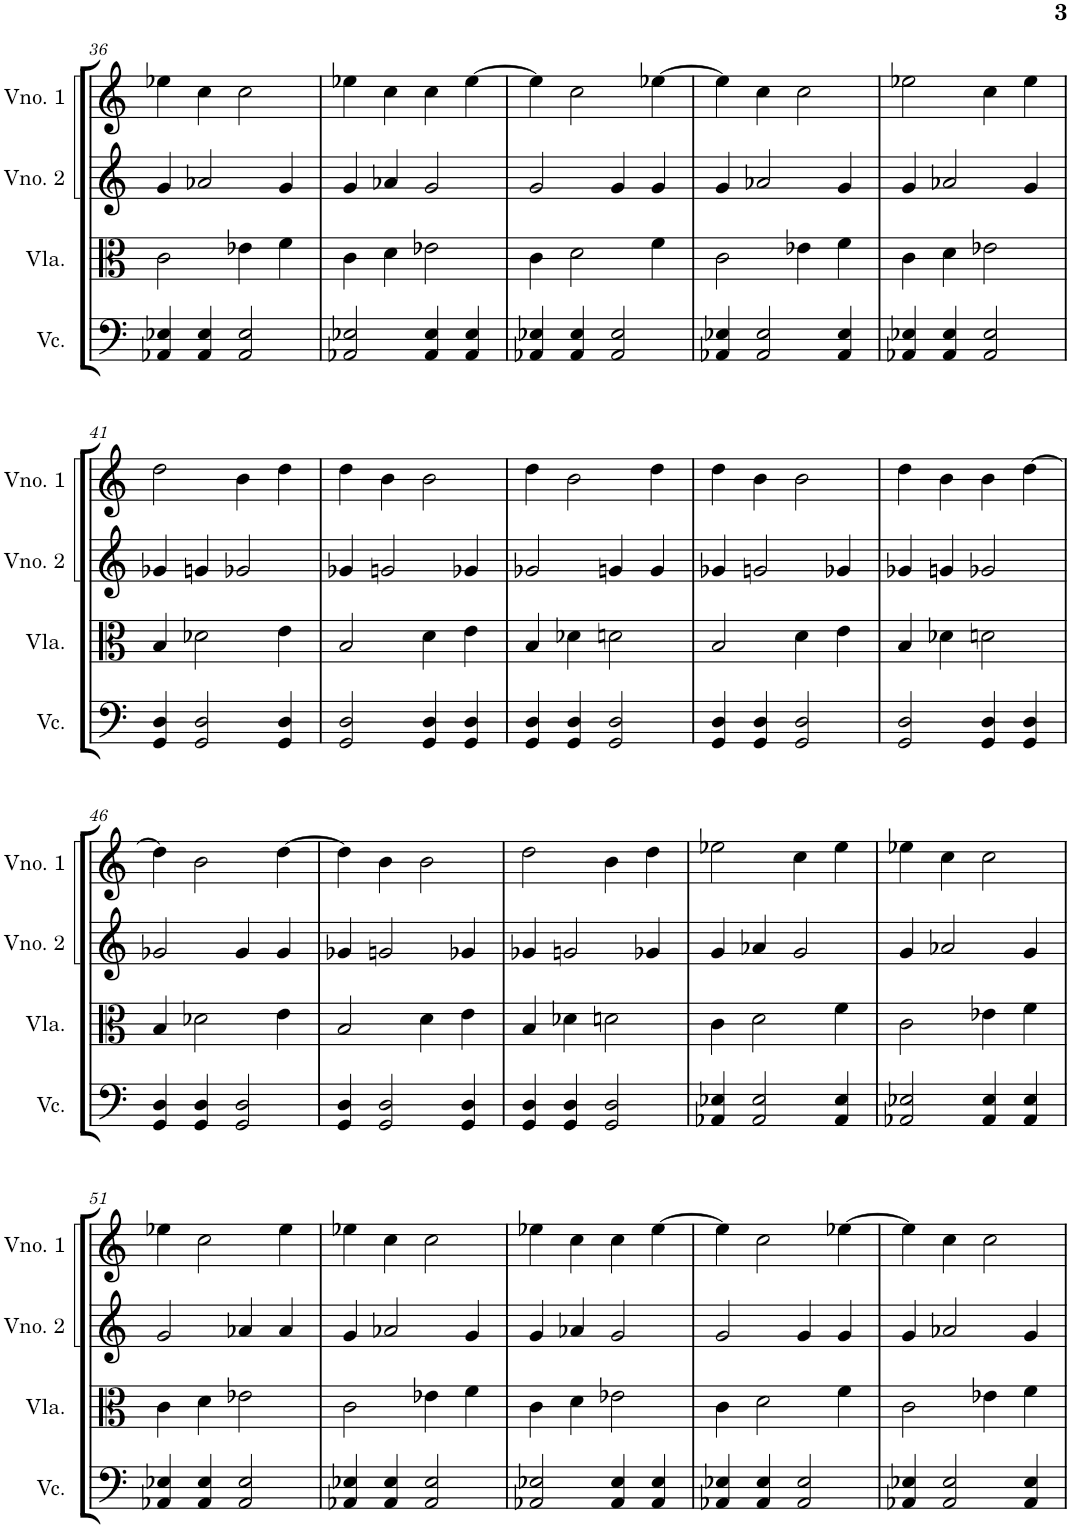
**kern	**kern	**kern	**kern
*part4	*part3	*part2	*part1
*staff4	*staff3	*staff2	*staff1
*I"Violoncelo	*I"Viola	*I"Violino 2	*I"Violino 1
*I'Vc.	*I'Vla.	*I'Vno. 2	*I'Vno. 1
!!LO:PB:g=z
*clefF4	*clefC3	*clefG2	*clefG2
*k[]	*k[]	*k[]	*k[]
*M4/4	*M4/4	*M4/4	*M4/4
=36	=36	=36	=36
4AA-X/ 4E-X/	2c\	4g/	4ee-X\
4AA-/ 4E-/	.	2a-X/	4cc\
2AA-/ 2E-/	4e-X\	.	2cc\
.	4f\	4g/	.
=37	=37	=37	=37
2AA-X/ 2E-X/	4c\	4g/	4ee-X\
.	4d\	4a-X/	4cc\
4AA-/ 4E-/	2e-X\	2g/	4cc\
4AA-/ 4E-/	.	.	[4ee-\
=38	=38	=38	=38
4AA-X/ 4E-X/	4c\	2g/	4ee-\]
4AA-/ 4E-/	2d\	.	2cc\
2AA-/ 2E-/	.	4g/	.
.	4f\	4g/	[4ee-X\
=39	=39	=39	=39
4AA-X/ 4E-X/	2c\	4g/	4ee-\]
2AA-/ 2E-/	.	2a-X/	4cc\
.	4e-X\	.	2cc\
4AA-/ 4E-/	4f\	4g/	.
=40	=40	=40	=40
4AA-X/ 4E-X/	4c\	4g/	2ee-X\
4AA-/ 4E-/	4d\	2a-X/	.
2AA-/ 2E-/	2e-X\	.	4cc\
.	.	4g/	4ee-\
!!LO:LB:g=z
=41	=41	=41	=41
4GG/ 4D/	4B/	4g-X/	2dd\
2GG/ 2D/	2d-X\	4gn/	.
.	.	2g-X/	4b\
4GG/ 4D/	4e\	.	4dd\
=42	=42	=42	=42
2GG/ 2D/	2B/	4g-X/	4dd\
.	.	2gn/	4b\
4GG/ 4D/	4d\	.	2b\
4GG/ 4D/	4e\	4g-X/	.
=43	=43	=43	=43
4GG/ 4D/	4B/	2g-X/	4dd\
4GG/ 4D/	4d-X\	.	2b\
2GG/ 2D/	2dn\	4gn/	.
.	.	4g/	4dd\
=44	=44	=44	=44
4GG/ 4D/	2B/	4g-X/	4dd\
4GG/ 4D/	.	2gn/	4b\
2GG/ 2D/	4d\	.	2b\
.	4e\	4g-X/	.
=45	=45	=45	=45
2GG/ 2D/	4B/	4g-X/	4dd\
.	4d-X\	4gn/	4b\
4GG/ 4D/	2dn\	2g-X/	4b\
4GG/ 4D/	.	.	[4dd\
!!LO:LB:g=z
=46	=46	=46	=46
4GG/ 4D/	4B/	2g-X/	4dd\]
4GG/ 4D/	2d-X\	.	2b\
2GG/ 2D/	.	4g-/	.
.	4e\	4g-/	[4dd\
=47	=47	=47	=47
4GG/ 4D/	2B/	4g-X/	4dd\]
2GG/ 2D/	.	2gn/	4b\
.	4d\	.	2b\
4GG/ 4D/	4e\	4g-X/	.
=48	=48	=48	=48
4GG/ 4D/	4B/	4g-X/	2dd\
4GG/ 4D/	4d-X\	2gn/	.
2GG/ 2D/	2dn\	.	4b\
.	.	4g-X/	4dd\
=49	=49	=49	=49
4AA-X/ 4E-X/	4c\	4g/	2ee-X\
2AA-/ 2E-/	2d\	4a-X/	.
.	.	2g/	4cc\
4AA-/ 4E-/	4f\	.	4ee-\
=50	=50	=50	=50
2AA-X/ 2E-X/	2c\	4g/	4ee-X\
.	.	2a-X/	4cc\
4AA-/ 4E-/	4e-X\	.	2cc\
4AA-/ 4E-/	4f\	4g/	.
!!LO:LB:g=z
=51	=51	=51	=51
4AA-X/ 4E-X/	4c\	2g/	4ee-X\
4AA-/ 4E-/	4d\	.	2cc\
2AA-/ 2E-/	2e-X\	4a-X/	.
.	.	4a-/	4ee-\
=52	=52	=52	=52
4AA-X/ 4E-X/	2c\	4g/	4ee-X\
4AA-/ 4E-/	.	2a-X/	4cc\
2AA-/ 2E-/	4e-X\	.	2cc\
.	4f\	4g/	.
=53	=53	=53	=53
2AA-X/ 2E-X/	4c\	4g/	4ee-X\
.	4d\	4a-X/	4cc\
4AA-/ 4E-/	2e-X\	2g/	4cc\
4AA-/ 4E-/	.	.	[4ee-\
=54	=54	=54	=54
4AA-X/ 4E-X/	4c\	2g/	4ee-\]
4AA-/ 4E-/	2d\	.	2cc\
2AA-/ 2E-/	.	4g/	.
.	4f\	4g/	[4ee-X\
=55	=55	=55	=55
4AA-X/ 4E-X/	2c\	4g/	4ee-\]
2AA-/ 2E-/	.	2a-X/	4cc\
.	4e-X\	.	2cc\
4AA-/ 4E-/	4f\	4g/	.
=	=	=	=
*-	*-	*-	*-
